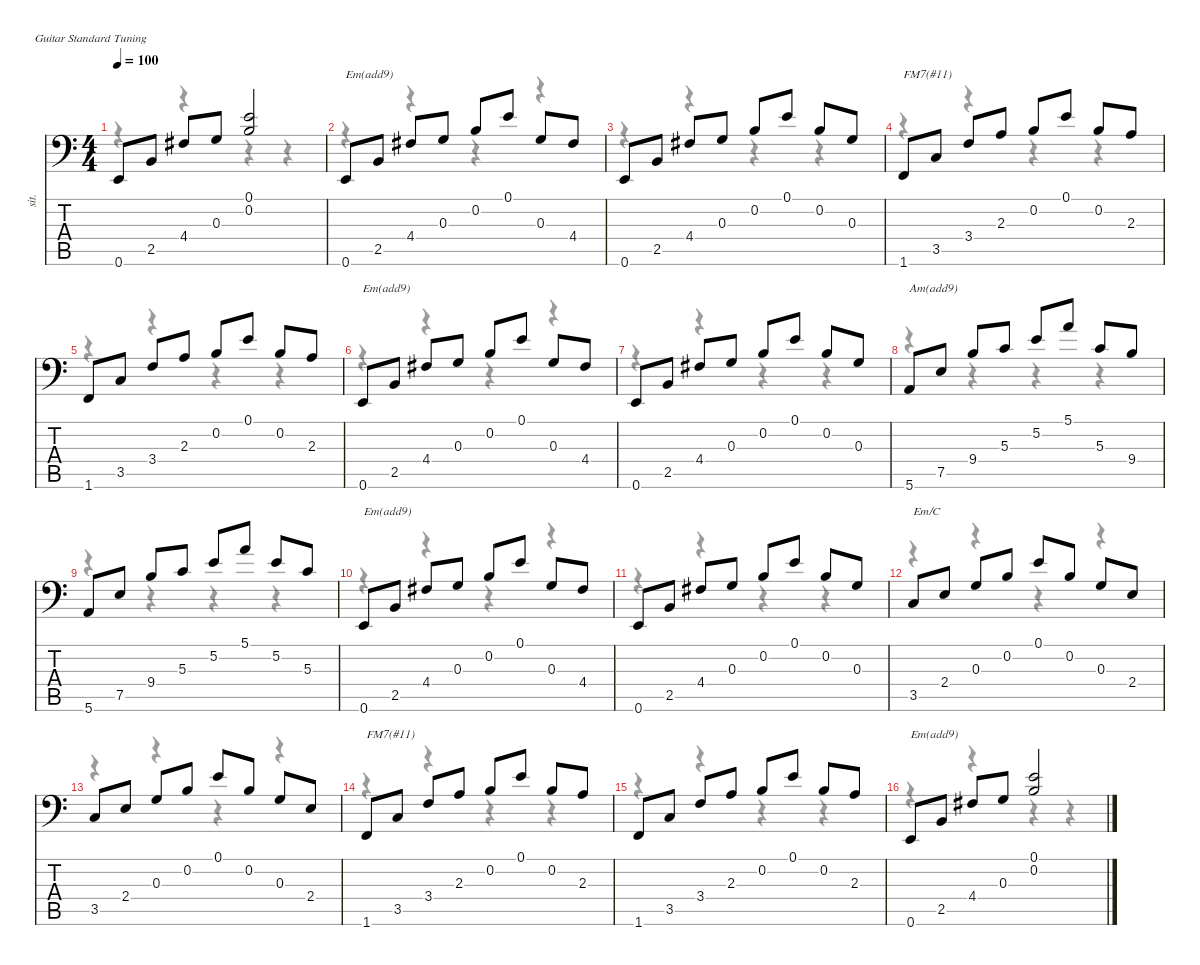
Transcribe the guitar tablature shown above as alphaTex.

\defaultSystemsLayout 4
\hideDynamics
\bracketExtendMode nobrackets
\otherSystemsTrackNameOrientation horizontal
\track ("Sitar" "sit.") {instrument sitar}
\staff {score tabs}
\tuning (E4 B3 G3 D3 A2 E2)
\voice
\ts (4 4)
\tempo 100
\clef f4
\ks c
0.6.8{dy f beam Up} 2.5.8{beam Up} 4.4{acc #}.8{beam Up} 0.3.8{beam Up} (0.1 0.2).2{beam Up} |
0.6.8{txt "Em(add9)" beam Up} 2.5.8{beam Up} 4.4{acc #}.8{beam Up} 0.3.8{beam Up} 0.2.8{beam Up} 0.1.8{beam Up} 0.3.8{beam Up} 4.4{acc #}.8{beam Up} |
0.6.8{beam Up} 2.5.8{beam Up} 4.4{acc #}.8{beam Up} 0.3.8{beam Up} 0.2.8{beam Up} 0.1.8{beam Up} 0.2.8{beam Up} 0.3.8{beam Up} |
1.6.8{txt "FM7(#11)" beam Up} 3.5.8{beam Up} 3.4.8{beam Up} 2.3.8{beam Up} 0.2.8{beam Up} 0.1.8{beam Up} 0.2.8{beam Up} 2.3.8{beam Up} |
1.6.8{beam Up} 3.5.8{beam Up} 3.4.8{beam Up} 2.3.8{beam Up} 0.2.8{beam Up} 0.1.8{beam Up} 0.2.8{beam Up} 2.3.8{beam Up} |
0.6.8{txt "Em(add9)" beam Up} 2.5.8{beam Up} 4.4{acc #}.8{beam Up} 0.3.8{beam Up} 0.2.8{beam Up} 0.1.8{beam Up} 0.3.8{beam Up} 4.4{acc #}.8{beam Up} |
0.6.8{beam Up} 2.5.8{beam Up} 4.4{acc #}.8{beam Up} 0.3.8{beam Up} 0.2.8{beam Up} 0.1.8{beam Up} 0.2.8{beam Up} 0.3.8{beam Up} |
5.6.8{txt "Am(add9)" beam Up} 7.5.8{beam Up} 9.4.8{beam Up} 5.3.8{beam Up} 5.2.8{beam Up} 5.1.8{beam Up} 5.3.8{beam Up} 9.4.8{beam Up} |
5.6.8{beam Up} 7.5.8{beam Up} 9.4.8{beam Up} 5.3.8{beam Up} 5.2.8{beam Up} 5.1.8{beam Up} 5.2.8{beam Up} 5.3.8{beam Up} |
0.6.8{txt "Em(add9)" beam Up} 2.5.8{beam Up} 4.4{acc #}.8{beam Up} 0.3.8{beam Up} 0.2.8{beam Up} 0.1.8{beam Up} 0.3.8{beam Up} 4.4{acc #}.8{beam Up} |
0.6.8{beam Up} 2.5.8{beam Up} 4.4{acc #}.8{beam Up} 0.3.8{beam Up} 0.2.8{beam Up} 0.1.8{beam Up} 0.2.8{beam Up} 0.3.8{beam Up} |
3.5.8{txt "Em/C" beam Up} 2.4.8{beam Up} 0.3.8{beam Up} 0.2.8{beam Up} 0.1.8{beam Up} 0.2.8{beam Up} 0.3.8{beam Up} 2.4.8{beam Up} |
3.5.8{beam Up} 2.4.8{beam Up} 0.3.8{beam Up} 0.2.8{beam Up} 0.1.8{beam Up} 0.2.8{beam Up} 0.3.8{beam Up} 2.4.8{beam Up} |
1.6.8{txt "FM7(#11)" beam Up} 3.5.8{beam Up} 3.4.8{beam Up} 2.3.8{beam Up} 0.2.8{beam Up} 0.1.8{beam Up} 0.2.8{beam Up} 2.3.8{beam Up} |
1.6.8{beam Up} 3.5.8{beam Up} 3.4.8{beam Up} 2.3.8{beam Up} 0.2.8{beam Up} 0.1.8{beam Up} 0.2.8{beam Up} 2.3.8{beam Up} |
0.6.8{txt "Em(add9)" beam Up} 2.5.8{beam Up} 4.4{acc #}.8{beam Up} 0.3.8{beam Up} (0.1 0.2).2{beam Up}
\voice
\clef f4
\ottava regular
\simile none
\ks c
r.4{dy mf beam Down} r.4{beam Down} r.4{beam Down} r.4{beam Down} |
r.4{beam Down} r.4{beam Down} r.4{beam Down} r.4{beam Down} |
r.4{beam Down} r.4{beam Down} r.4{beam Down} r.4{beam Down} |
r.4{beam Down} r.4{beam Down} r.4{beam Down} r.4{beam Down} |
r.4{beam Down} r.4{beam Down} r.4{beam Down} r.4{beam Down} |
r.4{beam Down} r.4{beam Down} r.4{beam Down} r.4{beam Down} |
r.4{beam Down} r.4{beam Down} r.4{beam Down} r.4{beam Down} |
r.4{beam Down} r.4{beam Down} r.4{beam Down} r.4{beam Down} |
r.4{beam Down} r.4{beam Down} r.4{beam Down} r.4{beam Down} |
r.4{beam Down} r.4{beam Down} r.4{beam Down} r.4{beam Down} |
r.4{beam Down} r.4{beam Down} r.4{beam Down} r.4{beam Down} |
r.4{beam Down} r.4{beam Down} r.4{beam Down} r.4{beam Down} |
r.4{beam Down} r.4{beam Down} r.4{beam Down} r.4{beam Down} |
r.4{beam Down} r.4{beam Down} r.4{beam Down} r.4{beam Down} |
r.4{beam Down} r.4{beam Down} r.4{beam Down} r.4{beam Down} |
r.4{beam Down} r.4{beam Down} r.4{beam Down} r.4{beam Down}
